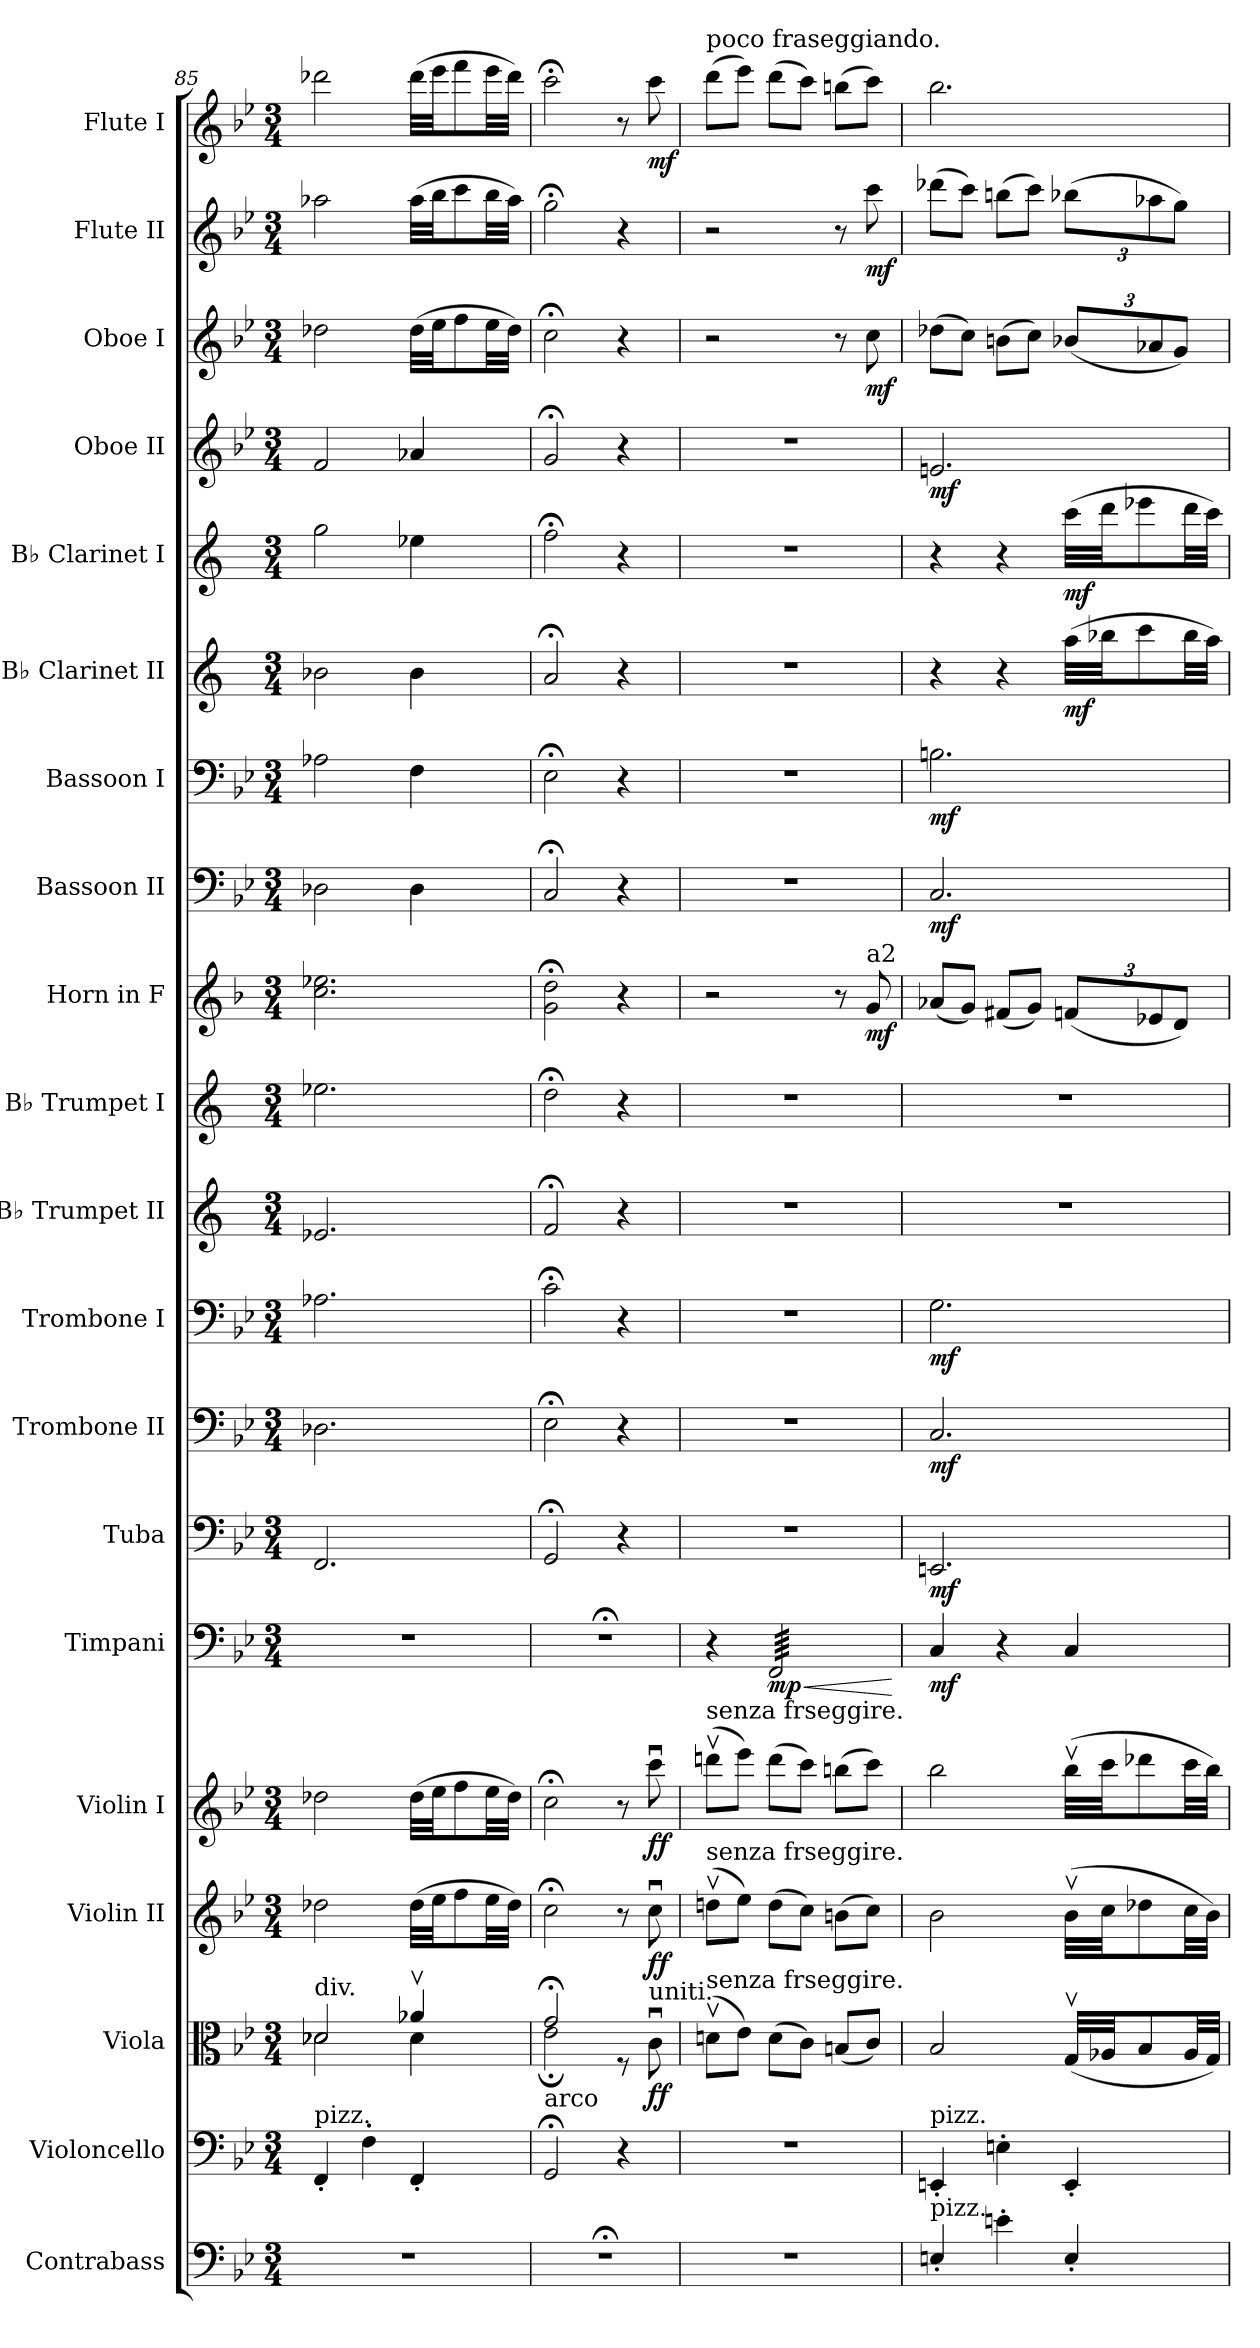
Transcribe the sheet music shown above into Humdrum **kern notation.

**kern	**kern	**kern	**dynam	**kern	**dynam	**kern	**dynam	**kern	**dynam	**kern	**dynam	**kern	**dynam	**kern	**dynam	**kern	**kern	**kern	**dynam	**kern	**dynam	**kern	**dynam	**kern	**dynam	**kern	**dynam	**kern	**dynam	**kern	**dynam	**kern	**dynam	**kern	**dynam
*part20	*part19	*part18	*part18	*part17	*part17	*part16	*part16	*part15	*part15	*part14	*part14	*part13	*part13	*part12	*part12	*part11	*part10	*part9	*part9	*part8	*part8	*part7	*part7	*part6	*part6	*part5	*part5	*part4	*part4	*part3	*part3	*part2	*part2	*part1	*part1
*staff20	*staff19	*staff18	*staff18	*staff17	*staff17	*staff16	*staff16	*staff15	*staff15	*staff14	*staff14	*staff13	*staff13	*staff12	*staff12	*staff11	*staff10	*staff9	*staff9	*staff8	*staff8	*staff7	*staff7	*staff6	*staff6	*staff5	*staff5	*staff4	*staff4	*staff3	*staff3	*staff2	*staff2	*staff1	*staff1
*I"Contrabass	*I"Violoncello	*I"Viola	*	*I"Violin II	*	*I"Violin I	*	*I"Timpani	*	*I"Tuba	*	*I"Trombone II	*	*I"Trombone I	*	*I"B♭ Trumpet II	*I"B♭ Trumpet I	*I"Horn in F	*	*I"Bassoon II	*	*I"Bassoon I	*	*I"B♭ Clarinet II	*	*I"B♭ Clarinet I	*	*I"Oboe II	*	*I"Oboe I	*	*I"Flute II	*	*I"Flute I	*
*I'Cb.	*I'Vc.	*I'Vla.	*	*I'Vln. II	*	*I'Vln. I	*	*I'Timp.	*	*I'Tba.	*	*I'Tbn. II	*	*I'Tbn. I	*	*I'B♭ Tpt. II	*I'B♭ Tpt. I	*	*	*I'Bsn. II	*	*I'Bsn. I	*	*I'B♭ Cl. II	*	*I'B♭ Cl. I	*	*I'Ob. II	*	*I'Ob. I	*	*I'Fl. II	*	*I'Fl. I	*
*clefF4	*clefF4	*clefC3	*	*clefG2	*	*clefG2	*	*clefF4	*	*clefF4	*	*clefF4	*	*clefF4	*	*clefG2	*clefG2	*clefG2	*	*clefF4	*	*clefF4	*	*clefG2	*	*clefG2	*	*clefG2	*	*clefG2	*	*clefG2	*	*clefG2	*
*ITrd7c12	*	*	*	*	*	*	*	*	*	*	*	*	*	*	*	*ITrd1c2	*ITrd1c2	*ITrd4c7	*	*	*	*	*	*ITrd1c2	*	*ITrd1c2	*	*	*	*	*	*	*	*	*
*k[b-e-]	*k[b-e-]	*k[b-e-]	*	*k[b-e-]	*	*k[b-e-]	*	*k[b-e-]	*	*k[b-e-]	*	*k[b-e-]	*	*k[b-e-]	*	*k[b-e-]	*k[b-e-]	*k[b-e-]	*	*k[b-e-]	*	*k[b-e-]	*	*k[b-e-]	*	*k[b-e-]	*	*k[b-e-]	*	*k[b-e-]	*	*k[b-e-]	*	*k[b-e-]	*
*M3/4	*M3/4	*M3/4	*	*M3/4	*	*M3/4	*	*M3/4	*	*M3/4	*	*M3/4	*	*M3/4	*	*M3/4	*M3/4	*M3/4	*	*M3/4	*	*M3/4	*	*M3/4	*	*M3/4	*	*M3/4	*	*M3/4	*	*M3/4	*	*M3/4	*
=85	=85	=85	=85	=85	=85	=85	=85	=85	=85	=85	=85	=85	=85	=85	=85	=85	=85	=85	=85	=85	=85	=85	=85	=85	=85	=85	=85	=85	=85	=85	=85	=85	=85	=85	=85
*	*	*^	*	*	*	*	*	*	*	*	*	*	*	*	*	*	*	*	*	*	*	*	*	*	*	*	*	*	*	*	*	*	*	*	*
!	!	!LO:TX:a:t=div.	!	!	!	!	!	!	!	!	!	!	!	!	!	!	!	!	!	!	!	!	!	!	!	!	!	!	!	!	!	!	!	!	!	!
!	!LO:TX:a:t=pizz.	!	!	!	!	!	!	!	!	!	!	!	!	!	!	!	!	!	!	!	!	!	!	!	!	!	!	!	!	!	!	!	!	!	!	!
2.r	4FF'/	2d-X/	2d-\	.	2dd-X\	.	2dd-X\	.	2.r	.	2.FF/	.	2.D-X\	.	2.A-X\	.	2.d-X/	2.dd-X\	2.f\ 2.a-X\	.	2D-X\	.	2A-X\	.	2a-X\	.	2ff\	.	2f/	.	2dd-X\	.	2aa-X\	.	2ddd-X\	.
.	4F'\	.	.	.	.	.	.	.	.	.	.	.	.	.	.	.	.	.	.	.	.	.	.	.	.	.	.	.	.	.	.	.	.	.	.	.
.	4FF'/	4a-Xv/	4d-\	.	(32dd-\LLL	.	(32dd-\LLL	.	.	.	.	.	.	.	.	.	.	.	.	.	4D-\	.	4F\	.	4a-\	.	4dd-X\	.	4a-X/	.	(32dd-\LLL	.	(32aa-\LLL	.	(32ddd-\LLL	.
.	.	.	.	.	32ee-\JJ	.	32ee-\JJ	.	.	.	.	.	.	.	.	.	.	.	.	.	.	.	.	.	.	.	.	.	.	.	32ee-\JJ	.	32bb-\JJ	.	32eee-\JJ	.
.	.	.	.	.	8ff\	.	8ff\	.	.	.	.	.	.	.	.	.	.	.	.	.	.	.	.	.	.	.	.	.	.	.	8ff\	.	8ccc\	.	8fff\	.
.	.	.	.	.	32ee-\LL	.	32ee-\LL	.	.	.	.	.	.	.	.	.	.	.	.	.	.	.	.	.	.	.	.	.	.	.	32ee-\LL	.	32bb-\LL	.	32eee-\LL	.
.	.	.	.	.	32dd-\JJJ)	.	32dd-\JJJ)	.	.	.	.	.	.	.	.	.	.	.	.	.	.	.	.	.	.	.	.	.	.	.	32dd-\JJJ)	.	32aa-\JJJ)	.	32ddd-\JJJ)	.
=86	=86	=86	=86	=86	=86	=86	=86	=86	=86	=86	=86	=86	=86	=86	=86	=86	=86	=86	=86	=86	=86	=86	=86	=86	=86	=86	=86	=86	=86	=86	=86	=86	=86	=86	=86	=86
!	!LO:TX:a:t=arco	!	!	!	!	!	!	!	!	!	!	!	!	!	!	!	!	!	!	!	!	!	!	!	!	!	!	!	!	!	!	!	!	!	!	!
2.r;<	2GG;</	2g;</	2e-;\	.	2cc;<\	.	2cc;<\	.	2.r;<	.	2GG;</	.	2E-;<\	.	2c;<\	.	2e-;</	2cc;<\	2c\;< 2g\;<	.	2C;</	.	2E-;<\	.	2g;</	.	2ee-;<\	.	2g;</	.	2cc;<\	.	2gg;<\	.	2ccc;<\	.
.	4r	8rF	4ryy	.	8r	.	8r	.	.	.	4r	.	4r	.	4r	.	4r	4r	4r	.	4r	.	4r	.	4r	.	4r	.	4r	.	4r	.	4r	.	8r	.
!	!	!LO:TX:a:t=uniti.	!	!	!	!	!	!	!	!	!	!	!	!	!	!	!	!	!	!	!	!	!	!	!	!	!	!	!	!	!	!	!	!	!	!
!	!	!	!	!LO:DY:b	!	!LO:DY:b	!	!LO:DY:b	!	!	!	!	!	!	!	!	!	!	!	!	!	!	!	!	!	!	!	!	!	!	!	!	!	!	!	!LO:DY:b
.	.	8cu\	.	ff	8ccu\	ff	8cccu\	ff	.	.	.	.	.	.	.	.	.	.	.	.	.	.	.	.	.	.	.	.	.	.	.	.	.	.	8ccc\	mf
*	*	*v	*v	*	*	*	*	*	*	*	*	*	*	*	*	*	*	*	*	*	*	*	*	*	*	*	*	*	*	*	*	*	*	*	*	*
=87	=87	=87	=87	=87	=87	=87	=87	=87	=87	=87	=87	=87	=87	=87	=87	=87	=87	=87	=87	=87	=87	=87	=87	=87	=87	=87	=87	=87	=87	=87	=87	=87	=87	=87	=87
!	!	!	!	!	!	!	!	!	!	!	!	!	!	!	!	!	!	!	!	!	!	!	!	!	!	!	!	!	!	!	!	!	!	!LO:TX:a:t=poco fraseggiando.	!
!	!	!	!	!	!	!LO:TX:a:t=senza frseggire.	!	!	!	!	!	!	!	!	!	!	!	!	!	!	!	!	!	!	!	!	!	!	!	!	!	!	!	!	!
!	!	!	!	!LO:TX:a:t=senza frseggire.	!	!	!	!	!	!	!	!	!	!	!	!	!	!	!	!	!	!	!	!	!	!	!	!	!	!	!	!	!	!	!
!	!	!LO:TX:a:t=senza frseggire.	!	!	!	!	!	!	!	!	!	!	!	!	!	!	!	!	!	!	!	!	!	!	!	!	!	!	!	!	!	!	!	!	!
2.r	2.r	(8dniv\L	.	(8ddniv\L	.	(8dddniv\L	.	4r	.	2.r	.	2.r	.	2.r	.	2.r	2.r	2r	.	2.r	.	2.r	.	2.r	.	2.r	.	2.r	.	2r	.	2r	.	(8ddd\L	.
.	.	8e-\J)	.	8ee-\J)	.	8eee-\J)	.	.	.	.	.	.	.	.	.	.	.	.	.	.	.	.	.	.	.	.	.	.	.	.	.	.	.	8eee-\J)	.
!	!	!	!	!	!	!	!	!	!LO:HP:b	!	!	!	!	!	!	!	!	!	!	!	!	!	!	!	!	!	!	!	!	!	!	!	!	!	!
!	!	!	!	!	!	!	!	!	!LO:DY:n=1:b	!	!	!	!	!	!	!	!	!	!	!	!	!	!	!	!	!	!	!	!	!	!	!	!	!	!
*	*	*	*	*	*	*	*	*tremolo	*	*	*	*	*	*	*	*	*	*	*	*	*	*	*	*	*	*	*	*	*	*	*	*	*	*	*
.	.	(8d\L	.	(8dd\L	.	(8ddd\L	.	64FF/LLLL	< mp	.	.	.	.	.	.	.	.	.	.	.	.	.	.	.	.	.	.	.	.	.	.	.	.	(8ddd\L	.
.	.	.	.	.	.	.	.	64FF/	.	.	.	.	.	.	.	.	.	.	.	.	.	.	.	.	.	.	.	.	.	.	.	.	.	.	.
.	.	.	.	.	.	.	.	64FF/	.	.	.	.	.	.	.	.	.	.	.	.	.	.	.	.	.	.	.	.	.	.	.	.	.	.	.
.	.	.	.	.	.	.	.	64FF/	.	.	.	.	.	.	.	.	.	.	.	.	.	.	.	.	.	.	.	.	.	.	.	.	.	.	.
.	.	.	.	.	.	.	.	64FF/	.	.	.	.	.	.	.	.	.	.	.	.	.	.	.	.	.	.	.	.	.	.	.	.	.	.	.
.	.	.	.	.	.	.	.	64FF/	.	.	.	.	.	.	.	.	.	.	.	.	.	.	.	.	.	.	.	.	.	.	.	.	.	.	.
.	.	.	.	.	.	.	.	64FF/	.	.	.	.	.	.	.	.	.	.	.	.	.	.	.	.	.	.	.	.	.	.	.	.	.	.	.
.	.	.	.	.	.	.	.	64FF/	.	.	.	.	.	.	.	.	.	.	.	.	.	.	.	.	.	.	.	.	.	.	.	.	.	.	.
.	.	8c\J)	.	8cc\J)	.	8ccc\J)	.	64FF/	.	.	.	.	.	.	.	.	.	.	.	.	.	.	.	.	.	.	.	.	.	.	.	.	.	8ccc\J)	.
.	.	.	.	.	.	.	.	64FF/	.	.	.	.	.	.	.	.	.	.	.	.	.	.	.	.	.	.	.	.	.	.	.	.	.	.	.
.	.	.	.	.	.	.	.	64FF/	.	.	.	.	.	.	.	.	.	.	.	.	.	.	.	.	.	.	.	.	.	.	.	.	.	.	.
.	.	.	.	.	.	.	.	64FF/	.	.	.	.	.	.	.	.	.	.	.	.	.	.	.	.	.	.	.	.	.	.	.	.	.	.	.
.	.	.	.	.	.	.	.	64FF/	.	.	.	.	.	.	.	.	.	.	.	.	.	.	.	.	.	.	.	.	.	.	.	.	.	.	.
.	.	.	.	.	.	.	.	64FF/	.	.	.	.	.	.	.	.	.	.	.	.	.	.	.	.	.	.	.	.	.	.	.	.	.	.	.
.	.	.	.	.	.	.	.	64FF/	.	.	.	.	.	.	.	.	.	.	.	.	.	.	.	.	.	.	.	.	.	.	.	.	.	.	.
.	.	.	.	.	.	.	.	64FF/	.	.	.	.	.	.	.	.	.	.	.	.	.	.	.	.	.	.	.	.	.	.	.	.	.	.	.
.	.	(8Bn/L	.	(8bn\L	.	(8bbn\L	.	64FF/	.	.	.	.	.	.	.	.	.	8r	.	.	.	.	.	.	.	.	.	.	.	8r	.	8r	.	(8bbn\L	.
.	.	.	.	.	.	.	.	64FF/	.	.	.	.	.	.	.	.	.	.	.	.	.	.	.	.	.	.	.	.	.	.	.	.	.	.	.
.	.	.	.	.	.	.	.	64FF/	.	.	.	.	.	.	.	.	.	.	.	.	.	.	.	.	.	.	.	.	.	.	.	.	.	.	.
.	.	.	.	.	.	.	.	64FF/	.	.	.	.	.	.	.	.	.	.	.	.	.	.	.	.	.	.	.	.	.	.	.	.	.	.	.
.	.	.	.	.	.	.	.	64FF/	.	.	.	.	.	.	.	.	.	.	.	.	.	.	.	.	.	.	.	.	.	.	.	.	.	.	.
.	.	.	.	.	.	.	.	64FF/	.	.	.	.	.	.	.	.	.	.	.	.	.	.	.	.	.	.	.	.	.	.	.	.	.	.	.
.	.	.	.	.	.	.	.	64FF/	.	.	.	.	.	.	.	.	.	.	.	.	.	.	.	.	.	.	.	.	.	.	.	.	.	.	.
.	.	.	.	.	.	.	.	64FF/	.	.	.	.	.	.	.	.	.	.	.	.	.	.	.	.	.	.	.	.	.	.	.	.	.	.	.
!	!	!	!	!	!	!	!	!	!	!	!	!	!	!	!	!	!	!LO:TX:a:t=a2	!	!	!	!	!	!	!	!	!	!	!	!	!	!	!	!	!
!	!	!	!	!	!	!	!	!	!	!	!	!	!	!	!	!	!	!	!LO:DY:b	!	!	!	!	!	!	!	!	!	!	!	!LO:DY:b	!	!LO:DY:b	!	!
.	.	8c/J)	.	8cc\J)	.	8ccc\J)	.	64FF/	.	.	.	.	.	.	.	.	.	8c/	mf	.	.	.	.	.	.	.	.	.	.	8cc\	mf	8ccc\	mf	8ccc\J)	.
.	.	.	.	.	.	.	.	64FF/	.	.	.	.	.	.	.	.	.	.	.	.	.	.	.	.	.	.	.	.	.	.	.	.	.	.	.
.	.	.	.	.	.	.	.	64FF/	.	.	.	.	.	.	.	.	.	.	.	.	.	.	.	.	.	.	.	.	.	.	.	.	.	.	.
.	.	.	.	.	.	.	.	64FF/	.	.	.	.	.	.	.	.	.	.	.	.	.	.	.	.	.	.	.	.	.	.	.	.	.	.	.
.	.	.	.	.	.	.	.	64FF/	.	.	.	.	.	.	.	.	.	.	.	.	.	.	.	.	.	.	.	.	.	.	.	.	.	.	.
.	.	.	.	.	.	.	.	64FF/	.	.	.	.	.	.	.	.	.	.	.	.	.	.	.	.	.	.	.	.	.	.	.	.	.	.	.
.	.	.	.	.	.	.	.	64FF/	.	.	.	.	.	.	.	.	.	.	.	.	.	.	.	.	.	.	.	.	.	.	.	.	.	.	.
.	.	.	.	.	.	.	.	64FF/JJJJ	.	.	.	.	.	.	.	.	.	.	.	.	.	.	.	.	.	.	.	.	.	.	.	.	.	.	.
*	*	*	*	*	*	*	*	*Xtremolo	*	*	*	*	*	*	*	*	*	*	*	*	*	*	*	*	*	*	*	*	*	*	*	*	*	*	*
.	.	.	.	.	.	.	.	.	[	.	.	.	.	.	.	.	.	.	.	.	.	.	.	.	.	.	.	.	.	.	.	.	.	.	.
=88	=88	=88	=88	=88	=88	=88	=88	=88	=88	=88	=88	=88	=88	=88	=88	=88	=88	=88	=88	=88	=88	=88	=88	=88	=88	=88	=88	=88	=88	=88	=88	=88	=88	=88	=88
!	!LO:TX:a:t=pizz.	!	!	!	!	!	!	!	!	!	!	!	!	!	!	!	!	!	!	!	!	!	!	!	!	!	!	!	!	!	!	!	!	!	!
!LO:TX:a:t=pizz.	!	!	!	!	!	!	!	!	!	!	!	!	!	!	!	!	!	!	!	!	!	!	!	!	!	!	!	!	!	!	!	!	!	!	!
!	!	!	!	!	!	!	!	!	!LO:DY:b	!	!LO:DY:b	!	!LO:DY:b	!	!LO:DY:b	!	!	!	!	!	!LO:DY:b	!	!LO:DY:b	!	!	!	!	!	!LO:DY:b	!	!	!	!	!	!
4EEn'/	4EEn'/	2B-i/	.	2b-i\	.	2bb-i\	.	4C/	mf	2.EEn/	mf	2.C/	mf	2.G\	mf	2.r	2.r	(8d-X/L	.	2.C/	mf	2.Bn\	mf	4r	.	4r	.	2.en/	mf	(8dd-X\L	.	(8ddd-X\L	.	2.bb-\	.
.	.	.	.	.	.	.	.	.	.	.	.	.	.	.	.	.	.	8c/J)	.	.	.	.	.	.	.	.	.	.	.	8cc\J)	.	8ccc\J)	.	.	.
4En'\	4En'\	.	.	.	.	.	.	4r	.	.	.	.	.	.	.	.	.	(8Bn/L	.	.	.	.	.	4r	.	4r	.	.	.	(8bn\L	.	(8bbn\L	.	.	.
.	.	.	.	.	.	.	.	.	.	.	.	.	.	.	.	.	.	8c/J)	.	.	.	.	.	.	.	.	.	.	.	8cc\J)	.	8ccc\J)	.	.	.
*	*	*	*	*	*	*	*	*	*	*	*	*	*	*	*	*	*	*Xbrackettup	*	*	*	*	*	*	*	*	*	*	*	*Xbrackettup	*	*Xbrackettup	*	*	*
!	!	!	!	!	!	!	!	!	!	!	!	!	!	!	!	!	!	!	!	!	!	!	!	!	!LO:DY:b	!	!LO:DY:b	!	!	!	!	!	!	!	!
4EE'/	4EE'/	(32Gv/LLL	.	(32b-v\LLL	.	(32bb-v\LLL	.	4C/	.	.	.	.	.	.	.	.	.	(12B-X/L	.	.	.	.	.	(32gg\LLL	mf	(32bb-\LLL	mf	.	.	(12b-X/L	.	(12bb-X\L	.	.	.
.	.	32A-X/JJ	.	32cc\JJ	.	32ccc\JJ	.	.	.	.	.	.	.	.	.	.	.	.	.	.	.	.	.	32aa-X\JJ	.	32ccc\JJ	.	.	.	.	.	.	.	.	.
.	.	8B-/	.	8dd-X\	.	8ddd-X\	.	.	.	.	.	.	.	.	.	.	.	.	.	.	.	.	.	8bb-\	.	8ddd-X\	.	.	.	.	.	.	.	.	.
.	.	.	.	.	.	.	.	.	.	.	.	.	.	.	.	.	.	12A-X/	.	.	.	.	.	.	.	.	.	.	.	12a-X/	.	12aa-X\	.	.	.
.	.	.	.	.	.	.	.	.	.	.	.	.	.	.	.	.	.	12G/J)	.	.	.	.	.	.	.	.	.	.	.	12g/J)	.	12gg\J)	.	.	.
.	.	32A-/LL	.	32cc\LL	.	32ccc\LL	.	.	.	.	.	.	.	.	.	.	.	.	.	.	.	.	.	32aa-\LL	.	32ccc\LL	.	.	.	.	.	.	.	.	.
.	.	32G/JJJ)	.	32b-\JJJ)	.	32bb-\JJJ)	.	.	.	.	.	.	.	.	.	.	.	.	.	.	.	.	.	32gg\JJJ)	.	32bb-\JJJ)	.	.	.	.	.	.	.	.	.
=	=	=	=	=	=	=	=	=	=	=	=	=	=	=	=	=	=	=	=	=	=	=	=	=	=	=	=	=	=	=	=	=	=	=	=
*-	*-	*-	*-	*-	*-	*-	*-	*-	*-	*-	*-	*-	*-	*-	*-	*-	*-	*-	*-	*-	*-	*-	*-	*-	*-	*-	*-	*-	*-	*-	*-	*-	*-	*-	*-
